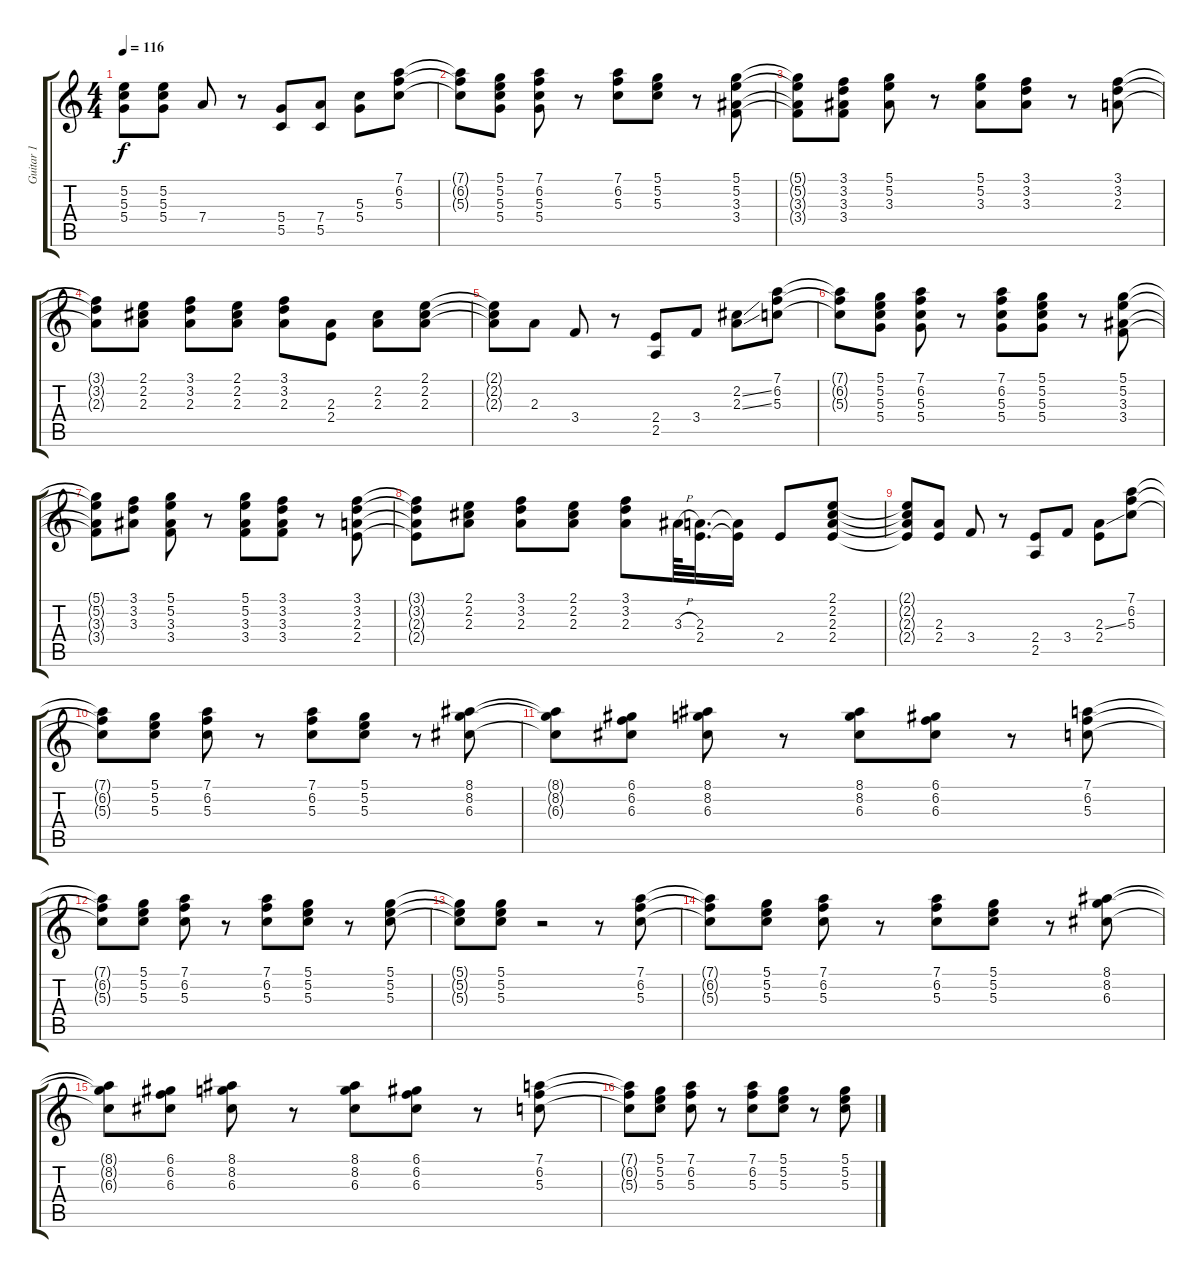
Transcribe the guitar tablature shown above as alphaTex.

\track ("Guitar 1" "Guitar 1") {instrument distortionguitar}
\staff {score tabs}
\tuning (D4 B3 G3 D3 G2 D2) {hide}
\ts (4 4)
\tempo 116
\clef g2
\ks c
(5.2{t} 5.3{t} 5.4{t}).8{dy f} (5.2 5.3 5.4).8 7.4.8 r.8 (5.4 5.5).8 (7.4 5.5).8 (5.3 5.4).8 (7.1 6.2 5.3).8 |
(7.1{t} 6.2{t} 5.3{t}).8 (5.1 5.2 5.3 5.4).8 (7.1 6.2 5.3 5.4).8 r.8 (7.1 6.2 5.3).8 (5.1 5.2 5.3).8 r.8 (5.1 5.2 3.3 3.4).8 |
(5.1{t} 5.2{t} 3.3{t} 3.4{t}).8 (3.1 3.2 3.3 3.4).8 (5.1 5.2 3.3).8 r.8 (5.1 5.2 3.3).8 (3.1 3.2 3.3).8 r.8 (3.1 3.2 2.3).8 |
(3.1{t} 3.2{t} 2.3{t}).8 (2.1 2.2 2.3).8 (3.1 3.2 2.3).8 (2.1 2.2 2.3).8 (3.1 3.2 2.3).8 (2.3 2.4).8 (2.2 2.3).8 (2.1 2.2 2.3).8 |
(2.1{t} 2.2{t} 2.3{t}).8 2.3.8 3.4.8 r.8 (2.4 2.5).8 3.4.8 (2.2{ss} 2.3{ss}).8 (7.1 6.2 5.3).8 |
(7.1{t} 6.2{t} 5.3{t}).8 (5.1 5.2 5.3 5.4).8 (7.1 6.2 5.3 5.4).8 r.8 (7.1 6.2 5.3 5.4).8 (5.1 5.2 5.3 5.4).8 r.8 (5.1 5.2 3.3 3.4).8 |
(5.1{t} 5.2{t} 3.3{t} 3.4{t}).8 (3.1 3.2 3.3).8 (5.1 5.2 3.3 3.4).8 r.8 (5.1 5.2 3.3 3.4).8 (3.1 3.2 3.3 3.4).8 r.8 (3.1 3.2 2.3 2.4).8 |
(3.1{t} 3.2{t} 2.3{t} 2.4{t}).8 (2.1 2.2 2.3).8 (3.1 3.2 2.3).8 (2.1 2.2 2.3).8 (3.1 3.2 2.3).8 3.3{h}.64 (2.3 2.4).32{d} (2.3{t} 2.4{t}).16 2.4.8 (2.1 2.2 2.3 2.4).8 |
(2.1{t} 2.2{t} 2.3{t} 2.4{t}).8 (2.3 2.4).8 3.4.8 r.8 (2.4 2.5).8 3.4.8 (2.3{ss} 2.4).8 (7.1 6.2 5.3).8 |
(7.1{t} 6.2{t} 5.3{t}).8 (5.1 5.2 5.3).8 (7.1 6.2 5.3).8 r.8 (7.1 6.2 5.3).8 (5.1 5.2 5.3).8 r.8 (8.1 8.2 6.3).8 |
(8.1{t} 8.2{t} 6.3{t}).8 (6.1 6.2 6.3).8 (8.1 8.2 6.3).8 r.8 (8.1 8.2 6.3).8 (6.1 6.2 6.3).8 r.8 (7.1 6.2 5.3).8 |
(7.1{t} 6.2{t} 5.3{t}).8 (5.1 5.2 5.3).8 (7.1 6.2 5.3).8 r.8 (7.1 6.2 5.3).8 (5.1 5.2 5.3).8 r.8 (5.1 5.2 5.3).8 |
(5.1{t} 5.2{t} 5.3{t}).8 (5.1 5.2 5.3).8 r.2 r.8 (7.1 6.2 5.3).8 |
(7.1{t} 6.2{t} 5.3{t}).8 (5.1 5.2 5.3).8 (7.1 6.2 5.3).8 r.8 (7.1 6.2 5.3).8 (5.1 5.2 5.3).8 r.8 (8.1 8.2 6.3).8 |
(8.1{t} 8.2{t} 6.3{t}).8 (6.1 6.2 6.3).8 (8.1 8.2 6.3).8 r.8 (8.1 8.2 6.3).8 (6.1 6.2 6.3).8 r.8 (7.1 6.2 5.3).8 |
(7.1{t} 6.2{t} 5.3{t}).8 (5.1 5.2 5.3).8 (7.1 6.2 5.3).8 r.8 (7.1 6.2 5.3).8 (5.1 5.2 5.3).8 r.8 (5.1 5.2 5.3).8
